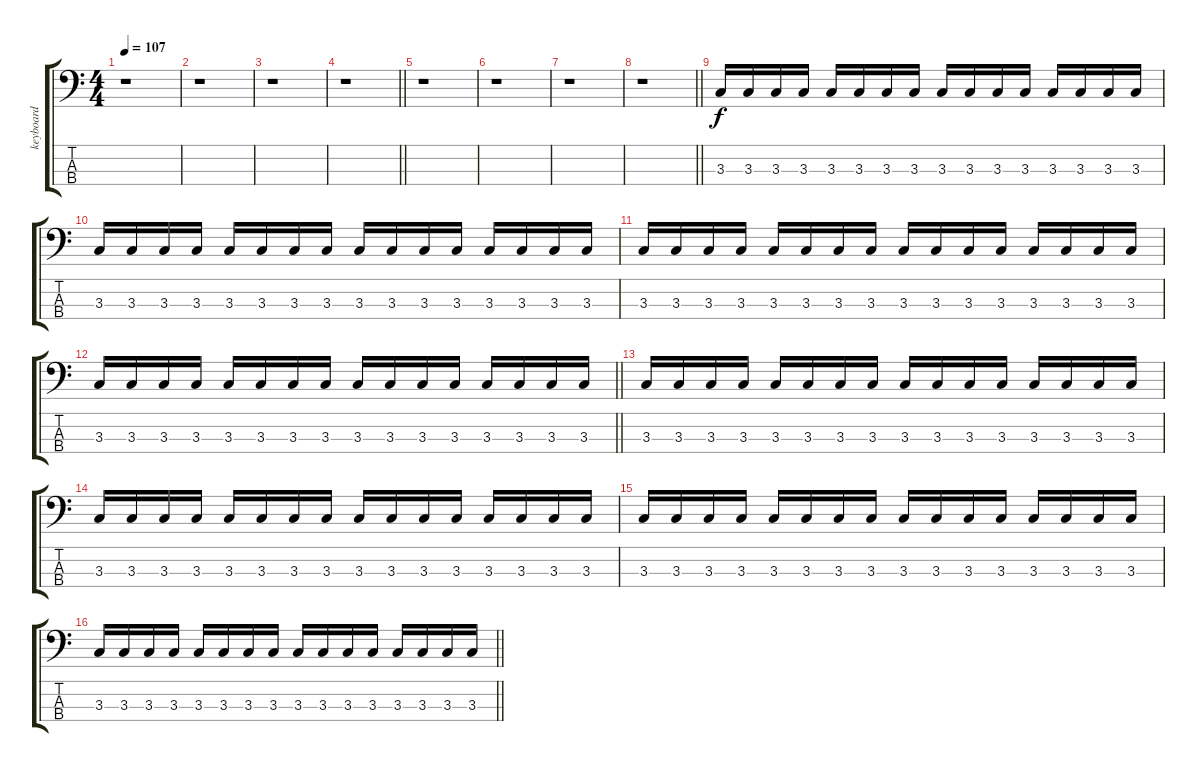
\track ("keyboard" "keyboard") {instrument synthbass2}
\staff {score tabs}
\tuning (G2 D2 A1 E1) {hide}
\ts (4 4)
\tempo 107
\clef f4
\ks c
r.1{dy f instrument synthbass2} |
r.1 |
r.1 |
\barLineRight lightlight
r.1 |
r.1 |
r.1 |
r.1 |
\barLineRight lightlight
r.1{volume 6} |
3.3.16{volume 12} 3.3.16 3.3.16 3.3.16 3.3.16 3.3.16 3.3.16 3.3.16 3.3.16 3.3.16 3.3.16 3.3.16 3.3.16 3.3.16 3.3.16 3.3.16 |
3.3.16 3.3.16 3.3.16 3.3.16 3.3.16 3.3.16 3.3.16 3.3.16 3.3.16 3.3.16 3.3.16 3.3.16 3.3.16 3.3.16 3.3.16 3.3.16 |
3.3.16 3.3.16 3.3.16 3.3.16 3.3.16 3.3.16 3.3.16 3.3.16 3.3.16 3.3.16 3.3.16 3.3.16 3.3.16 3.3.16 3.3.16 3.3.16 |
\barLineRight lightlight
3.3.16 3.3.16 3.3.16 3.3.16 3.3.16 3.3.16 3.3.16 3.3.16 3.3.16 3.3.16 3.3.16 3.3.16 3.3.16 3.3.16 3.3.16 3.3.16 |
3.3.16{volume 16} 3.3.16 3.3.16 3.3.16 3.3.16 3.3.16 3.3.16 3.3.16 3.3.16 3.3.16 3.3.16 3.3.16 3.3.16 3.3.16 3.3.16 3.3.16 |
3.3.16 3.3.16 3.3.16 3.3.16 3.3.16 3.3.16 3.3.16 3.3.16 3.3.16 3.3.16 3.3.16 3.3.16 3.3.16 3.3.16 3.3.16 3.3.16 |
3.3.16 3.3.16 3.3.16 3.3.16 3.3.16 3.3.16 3.3.16 3.3.16 3.3.16 3.3.16 3.3.16 3.3.16 3.3.16 3.3.16 3.3.16 3.3.16 |
\barLineRight lightlight
3.3.16 3.3.16 3.3.16 3.3.16 3.3.16 3.3.16 3.3.16 3.3.16 3.3.16 3.3.16 3.3.16 3.3.16 3.3.16 3.3.16 3.3.16 3.3.16
